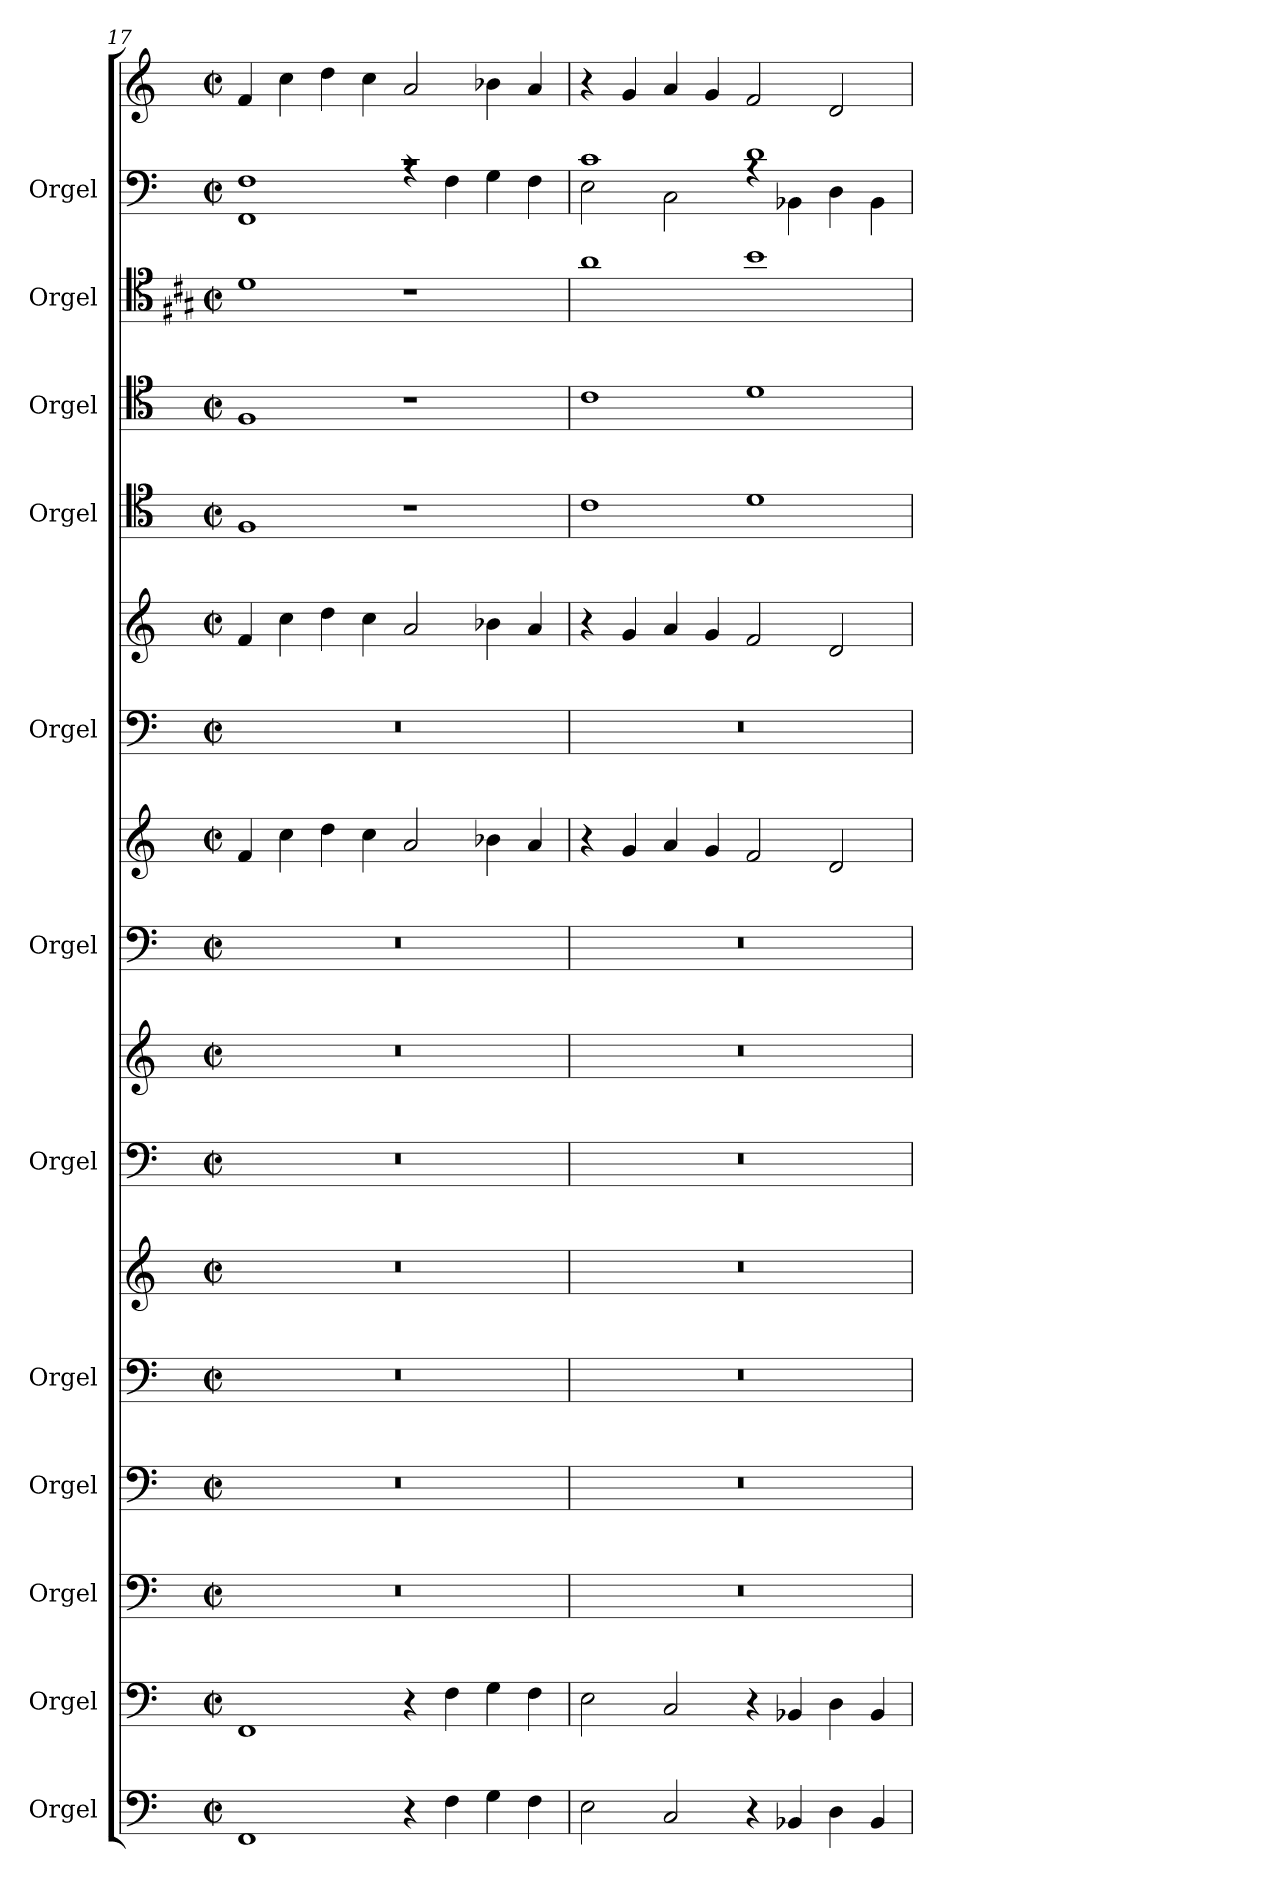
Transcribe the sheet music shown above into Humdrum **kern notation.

**kern	**kern	**kern	**kern	**kern	**kern	**kern	**kern	**kern	**kern	**kern	**kern	**kern	**kern	**kern	**kern	**kern
*part12	*part11	*part10	*part9	*part8	*part8	*part7	*part7	*part6	*part6	*part5	*part5	*part4	*part3	*part2	*part1	*part1
*staff17	*staff16	*staff15	*staff14	*staff13	*staff12	*staff11	*staff10	*staff9	*staff8	*staff7	*staff6	*staff5	*staff4	*staff3	*staff2	*staff1
*I"Orgel	*I"Orgel	*I"Orgel	*I"Orgel	*I"Orgel	*	*I"Orgel	*	*I"Orgel	*	*I"Orgel	*	*I"Orgel	*I"Orgel	*I"Orgel	*I"Orgel	*
*I'Org.	*I'Org.	*I'Org.	*I'Org.	*I'Org.	*	*I'Org.	*	*I'Org.	*	*I'Org.	*	*I'Org.	*I'Org.	*I'Org.	*	*
*clefF4	*clefF4	*clefF4	*clefF4	*clefF4	*clefG2	*clefF4	*clefG2	*clefF4	*clefG2	*clefF4	*clefG2	*clefC4	*clefC4	*clefC4	*clefF4	*clefG2
*	*	*	*	*	*	*	*	*	*	*	*	*	*	*ITrd5c9	*	*
*k[]	*k[]	*k[]	*k[]	*k[]	*k[]	*k[]	*k[]	*k[]	*k[]	*k[]	*k[]	*k[]	*k[]	*k[]	*k[]	*k[]
*M4/2	*M4/2	*M4/2	*M4/2	*M4/2	*M4/2	*M4/2	*M4/2	*M4/2	*M4/2	*M4/2	*M4/2	*M4/2	*M4/2	*M4/2	*M4/2	*M4/2
*met(c|)	*met(c|)	*met(c|)	*met(c|)	*met(c|)	*met(c|)	*met(c|)	*met(c|)	*met(c|)	*met(c|)	*met(c|)	*met(c|)	*met(c|)	*met(c|)	*met(c|)	*met(c|)	*met(c|)
=17	=17	=17	=17	=17	=17	=17	=17	=17	=17	=17	=17	=17	=17	=17	=17	=17
*	*	*	*	*	*	*	*	*	*	*	*	*	*	*	*^	*
1FF	1FF	0r	0r	0r	0r	0r	0r	0r	4f/	0r	4f/	1F	1F	1F	1F	1FF	4f/
.	.	.	.	.	.	.	.	.	4cc\	.	4cc\	.	.	.	.	.	4cc\
.	.	.	.	.	.	.	.	.	4dd\	.	4dd\	.	.	.	.	.	4dd\
.	.	.	.	.	.	.	.	.	4cc\	.	4cc\	.	.	.	.	.	4cc\
4r	4r	.	.	.	.	.	.	.	2a/	.	2a/	1r	1r	1r	1r	4rA	2a/
4F\	4F\	.	.	.	.	.	.	.	.	.	.	.	.	.	.	4F\	.
4G\	4G\	.	.	.	.	.	.	.	4b-X\	.	4b-X\	.	.	.	.	4G\	4b-X\
4F\	4F\	.	.	.	.	.	.	.	4a/	.	4a/	.	.	.	.	4F\	4a/
!!LO:LB:g=z
=18	=18	=18	=18	=18	=18	=18	=18	=18	=18	=18	=18	=18	=18	=18	=18	=18	=18
2E\	2E\	0r	0r	0r	0r	0r	0r	0r	4r	0r	4r	1c	1c	1c	1c	2E\	4r
.	.	.	.	.	.	.	.	.	4g/	.	4g/	.	.	.	.	.	4g/
2C/	2C/	.	.	.	.	.	.	.	4a/	.	4a/	.	.	.	.	2C\	4a/
.	.	.	.	.	.	.	.	.	4g/	.	4g/	.	.	.	.	.	4g/
4r	4r	.	.	.	.	.	.	.	2f/	.	2f/	1d	1d	1d	1d	4rA	2f/
4BB-X/	4BB-X/	.	.	.	.	.	.	.	.	.	.	.	.	.	.	4BB-X\	.
4D\	4D\	.	.	.	.	.	.	.	2d/	.	2d/	.	.	.	.	4D\	2d/
4BB-/	4BB-/	.	.	.	.	.	.	.	.	.	.	.	.	.	.	4BB-\	.
*	*	*	*	*	*	*	*	*	*	*	*	*	*	*	*v	*v	*
=	=	=	=	=	=	=	=	=	=	=	=	=	=	=	=	=
*-	*-	*-	*-	*-	*-	*-	*-	*-	*-	*-	*-	*-	*-	*-	*-	*-
